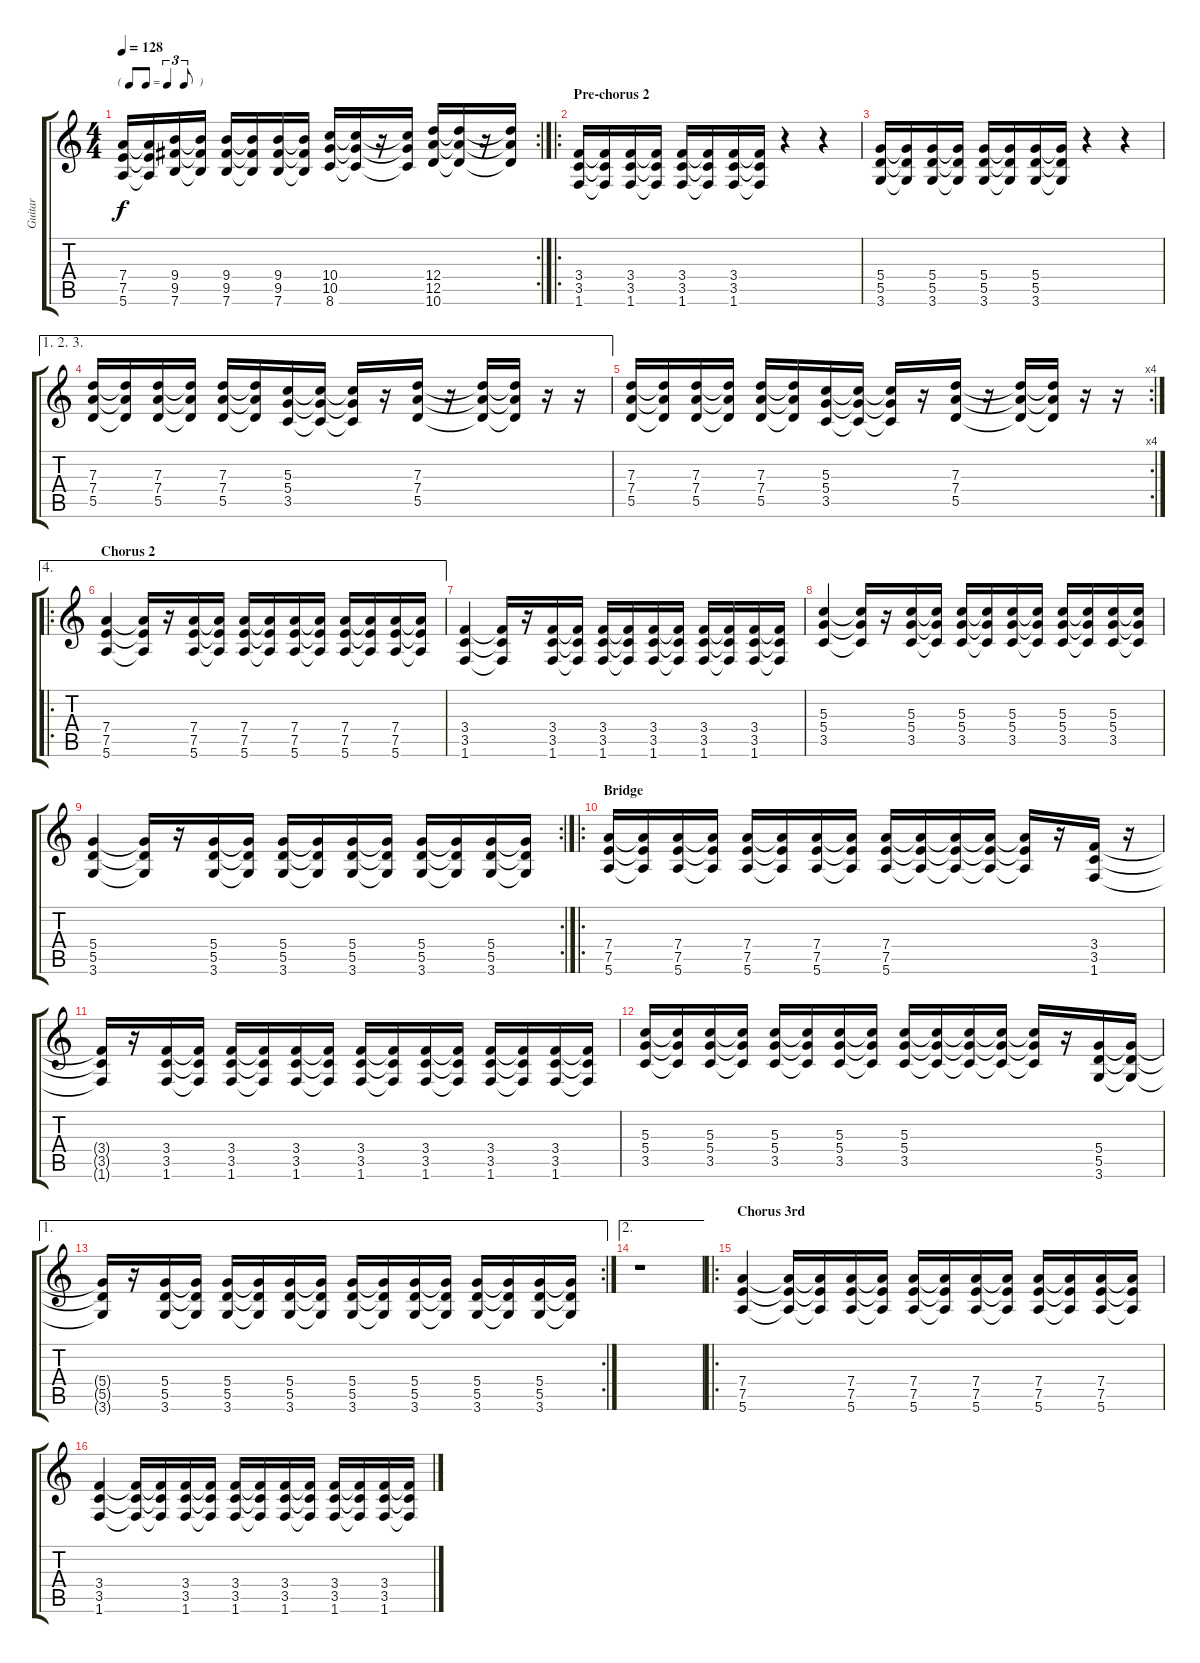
\track ("Guitar" "Guitar") {instrument distortionguitar}
\staff {score tabs}
\tuning (E4 B3 G3 D3 A2 E2) {hide}
\rc 2
\ts (4 4)
\tf triplet8th
\tempo 128
\clef g2
\ks c
(7.4 7.5 5.6).16{dy f} (7.4{t} 7.5{t} 5.6{t}).16 (9.4 9.5 7.6).16 (9.4{t} 9.5{t} 7.6{t}).16 (9.4 9.5 7.6).16 (9.4{t} 9.5{t} 7.6{t}).16 (9.4 9.5 7.6).16 (9.4{t} 9.5{t} 7.6{t}).16 (10.4 10.5 8.6).16 (10.4{t} 10.5{t} 8.6{t}).16 r.16 (10.4{t} 10.5{t} 8.6{t}).16 (12.4 12.5 10.6).16 (12.4{t} 12.5{t} 10.6{t}).16 r.16 (12.4{t} 12.5{t} 10.6{t}).16 |
\ro
\section ("" "Pre-chorus 2")
(3.4 3.5 1.6).16 (3.4{t} 3.5{t} 1.6{t}).16 (3.4 3.5 1.6).16 (3.4{t} 3.5{t} 1.6{t}).16 (3.4 3.5 1.6).16 (3.4{t} 3.5{t} 1.6{t}).16 (3.4 3.5 1.6).16 (3.4{t} 3.5{t} 1.6{t}).16 r.4 r.4 |
(5.4 5.5 3.6).16 (5.4{t} 5.5{t} 3.6{t}).16 (5.4 5.5 3.6).16 (5.4{t} 5.5{t} 3.6{t}).16 (5.4 5.5 3.6).16 (5.4{t} 5.5{t} 3.6{t}).16 (5.4 5.5 3.6).16 (5.4{t} 5.5{t} 3.6{t}).16 r.4 r.4 |
\ae (1 2 3)
(7.3 7.4 5.5).16 (7.3{t} 7.4{t} 5.5{t}).16 (7.3 7.4 5.5).16 (7.3{t} 7.4{t} 5.5{t}).16 (7.3 7.4 5.5).16 (7.3{t} 7.4{t} 5.5{t}).16 (5.3 5.4 3.5).16 (5.3{t} 5.4{t} 3.5{t}).16 (5.3{t} 5.4{t} 3.5{t}).16 r.16 (7.3 7.4 5.5).16 r.16 (7.3{t} 7.4{t} 5.5{t}).16 (7.3{t} 7.4{t} 5.5{t}).16 r.16 r.16 |
\rc 4
(7.3 7.4 5.5).16 (7.3{t} 7.4{t} 5.5{t}).16 (7.3 7.4 5.5).16 (7.3{t} 7.4{t} 5.5{t}).16 (7.3 7.4 5.5).16 (7.3{t} 7.4{t} 5.5{t}).16 (5.3 5.4 3.5).16 (5.3{t} 5.4{t} 3.5{t}).16 (5.3{t} 5.4{t} 3.5{t}).16 r.16 (7.3 7.4 5.5).16 r.16 (7.3{t} 7.4{t} 5.5{t}).16 (7.3{t} 7.4{t} 5.5{t}).16 r.16 r.16 |
\ae 4
\ro
\section ("" "Chorus 2")
(7.4 7.5 5.6).4{instrument distortionguitar} (7.4{t} 7.5{t} 5.6{t}).16 r.16 (7.4 7.5 5.6).16 (7.4{t} 7.5{t} 5.6{t}).16 (7.4 7.5 5.6).16 (7.4{t} 7.5{t} 5.6{t}).16 (7.4 7.5 5.6).16 (7.4{t} 7.5{t} 5.6{t}).16 (7.4 7.5 5.6).16 (7.4{t} 7.5{t} 5.6{t}).16 (7.4 7.5 5.6).16 (7.4{t} 7.5{t} 5.6{t}).16 |
(3.4 3.5 1.6).4 (3.4{t} 3.5{t} 1.6{t}).16 r.16 (3.4 3.5 1.6).16 (3.4{t} 3.5{t} 1.6{t}).16 (3.4 3.5 1.6).16 (3.4{t} 3.5{t} 1.6{t}).16 (3.4 3.5 1.6).16 (3.4{t} 3.5{t} 1.6{t}).16 (3.4 3.5 1.6).16 (3.4{t} 3.5{t} 1.6{t}).16 (3.4 3.5 1.6).16 (3.4{t} 3.5{t} 1.6{t}).16 |
(5.3 5.4 3.5).4 (5.3{t} 5.4{t} 3.5{t}).16 r.16 (5.3 5.4 3.5).16 (5.3{t} 5.4{t} 3.5{t}).16 (5.3 5.4 3.5).16 (5.3{t} 5.4{t} 3.5{t}).16 (5.3 5.4 3.5).16 (5.3{t} 5.4{t} 3.5{t}).16 (5.3 5.4 3.5).16 (5.3{t} 5.4{t} 3.5{t}).16 (5.3 5.4 3.5).16 (5.3{t} 5.4{t} 3.5{t}).16 |
\rc 2
(5.4 5.5 3.6).4 (5.4{t} 5.5{t} 3.6{t}).16 r.16 (5.4 5.5 3.6).16 (5.4{t} 5.5{t} 3.6{t}).16 (5.4 5.5 3.6).16 (5.4{t} 5.5{t} 3.6{t}).16 (5.4 5.5 3.6).16 (5.4{t} 5.5{t} 3.6{t}).16 (5.4 5.5 3.6).16 (5.4{t} 5.5{t} 3.6{t}).16 (5.4 5.5 3.6).16 (5.4{t} 5.5{t} 3.6{t}).16 |
\ro
\section ("" "Bridge")
(7.4 7.5 5.6).16{instrument acousticguitarnylon} (7.4{t} 7.5{t} 5.6{t}).16 (7.4 7.5 5.6).16 (7.4{t} 7.5{t} 5.6{t}).16 (7.4 7.5 5.6).16 (7.4{t} 7.5{t} 5.6{t}).16 (7.4 7.5 5.6).16 (7.4{t} 7.5{t} 5.6{t}).16 (7.4 7.5 5.6).16 (7.4{t} 7.5{t} 5.6{t}).16 (7.4{t} 7.5{t} 5.6{t}).16 (7.4{t} 7.5{t} 5.6{t}).16 (7.4{t} 7.5{t} 5.6{t}).16 r.16 (3.4 3.5 1.6).16 r.16 |
(3.4{t} 3.5{t} 1.6{t}).16 r.16 (3.4 3.5 1.6).16 (3.4{t} 3.5{t} 1.6{t}).16 (3.4 3.5 1.6).16 (3.4{t} 3.5{t} 1.6{t}).16 (3.4 3.5 1.6).16 (3.4{t} 3.5{t} 1.6{t}).16 (3.4 3.5 1.6).16 (3.4{t} 3.5{t} 1.6{t}).16 (3.4 3.5 1.6).16 (3.4{t} 3.5{t} 1.6{t}).16 (3.4 3.5 1.6).16 (3.4{t} 3.5{t} 1.6{t}).16 (3.4 3.5 1.6).16 (3.4{t} 3.5{t} 1.6{t}).16 |
(5.3 5.4 3.5).16 (5.3{t} 5.4{t} 3.5{t}).16 (5.3 5.4 3.5).16 (5.3{t} 5.4{t} 3.5{t}).16 (5.3 5.4 3.5).16 (5.3{t} 5.4{t} 3.5{t}).16 (5.3 5.4 3.5).16 (5.3{t} 5.4{t} 3.5{t}).16 (5.3 5.4 3.5).16 (5.3{t} 5.4{t} 3.5{t}).16 (5.3{t} 5.4{t} 3.5{t}).16 (5.3{t} 5.4{t} 3.5{t}).16 (5.3{t} 5.4{t} 3.5{t}).16 r.16 (5.4 5.5 3.6).16 (5.4{t} 5.5{t} 3.6{t}).16 |
\ae 1
\rc 2
(5.4{t} 5.5{t} 3.6{t}).16 r.16 (5.4 5.5 3.6).16 (5.4{t} 5.5{t} 3.6{t}).16 (5.4 5.5 3.6).16 (5.4{t} 5.5{t} 3.6{t}).16 (5.4 5.5 3.6).16 (5.4{t} 5.5{t} 3.6{t}).16 (5.4 5.5 3.6).16 (5.4{t} 5.5{t} 3.6{t}).16 (5.4 5.5 3.6).16 (5.4{t} 5.5{t} 3.6{t}).16 (5.4 5.5 3.6).16 (5.4{t} 5.5{t} 3.6{t}).16 (5.4 5.5 3.6).16 (5.4{t} 5.5{t} 3.6{t}).16 |
\ae 2
r.1 |
\ro
\section ("" "Chorus 3rd")
(7.4 7.5 5.6).4{instrument distortionguitar} (7.4{t} 7.5{t} 5.6{t}).16 (7.4{t} 7.5{t} 5.6{t}).16 (7.4 7.5 5.6).16 (7.4{t} 7.5{t} 5.6{t}).16 (7.4 7.5 5.6).16 (7.4{t} 7.5{t} 5.6{t}).16 (7.4 7.5 5.6).16 (7.4{t} 7.5{t} 5.6{t}).16 (7.4 7.5 5.6).16 (7.4{t} 7.5{t} 5.6{t}).16 (7.4 7.5 5.6).16 (7.4{t} 7.5{t} 5.6{t}).16 |
(3.4 3.5 1.6).4 (3.4{t} 3.5{t} 1.6{t}).16 (3.4{t} 3.5{t} 1.6{t}).16 (3.4 3.5 1.6).16 (3.4{t} 3.5{t} 1.6{t}).16 (3.4 3.5 1.6).16 (3.4{t} 3.5{t} 1.6{t}).16 (3.4 3.5 1.6).16 (3.4{t} 3.5{t} 1.6{t}).16 (3.4 3.5 1.6).16 (3.4{t} 3.5{t} 1.6{t}).16 (3.4 3.5 1.6).16 (3.4{t} 3.5{t} 1.6{t}).16
